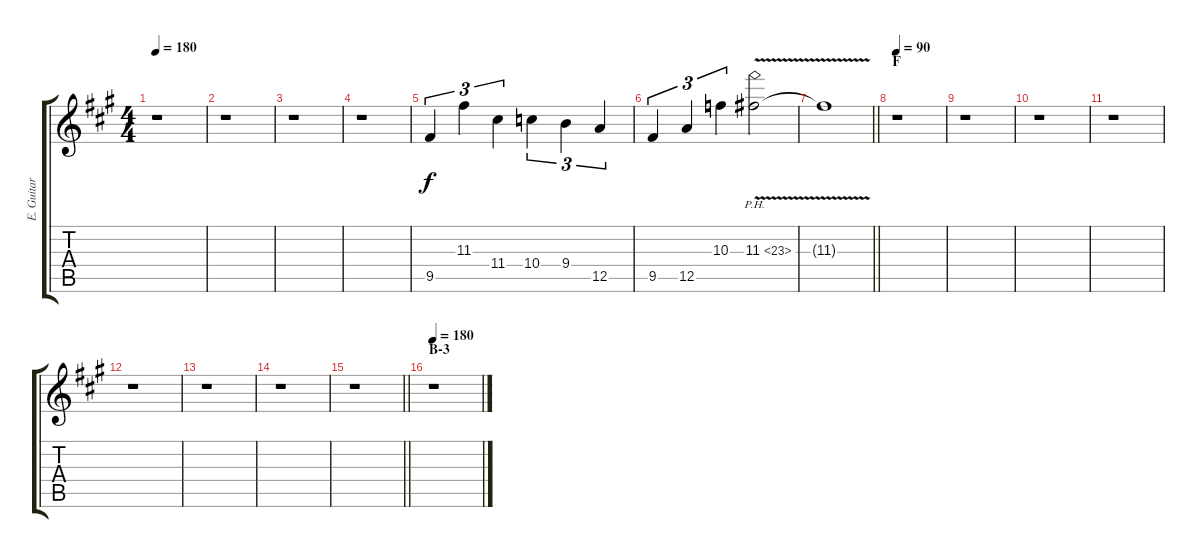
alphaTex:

\track ("E. Guitar I" "E. Guitar ") {instrument overdrivenguitar}
\staff {score tabs}
\tuning (E4 B3 G3 D3 A2 E2) {hide}
\ts (4 4)
\tempo 180
\clef g2
\ks a
r.1{dy f} |
r.1 |
r.1 |
r.1 |
9.5.4{tu (3 2)} 11.3.4{tu (3 2)} 11.4.4{tu (3 2)} 10.4.4{tu (3 2)} 9.4.4{tu (3 2)} 12.5.4{tu (3 2)} |
9.5.4{tu (3 2)} 12.5.4{tu (3 2)} 10.3.4{tu (3 2)} 11.3{ph 12 v}.2 |
\barLineRight lightlight
11.3{t}.1 |
\section ("" "F")
\tempo 90
r.1 |
r.1 |
r.1 |
r.1 |
r.1 |
r.1 |
r.1 |
\barLineRight lightlight
r.1 |
\section ("" "B-3")
\tempo 180
r.1
